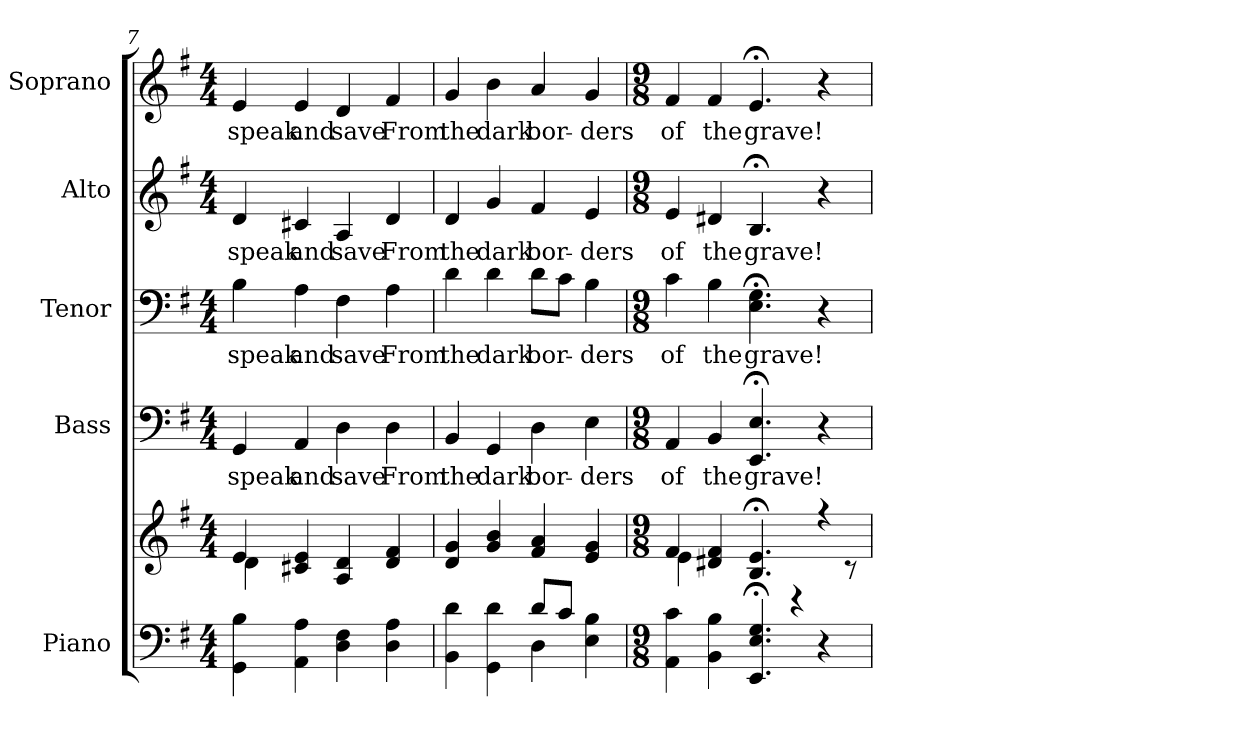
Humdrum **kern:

**kern	**kern	**kern	**text	**kern	**text	**kern	**text	**kern	**text
*part5	*part5	*part4	*part4	*part3	*part3	*part2	*part2	*part1	*part1
*staff6	*staff5	*staff4	*staff4	*staff3	*staff3	*staff2	*staff2	*staff1	*staff1
*I"Piano	*	*I"Bass	*	*I"Tenor	*	*I"Alto	*	*I"Soprano	*
*I'Pno.	*	*I'B.	*	*I'T.	*	*I'A.	*	*I'S.	*
!!LO:PB:g=z
*clefF4	*clefG2	*clefF4	*	*clefF4	*	*clefG2	*	*clefG2	*
*k[f#]	*k[f#]	*k[f#]	*	*k[f#]	*	*k[f#]	*	*k[f#]	*
*G:	*G:	*G:	*	*G:	*	*G:	*	*G:	*
*M4/4	*M4/4	*M4/4	*	*M4/4	*	*M4/4	*	*M4/4	*
=7	=7	=7	=7	=7	=7	=7	=7	=7	=7
*	*^	*	*	*	*	*	*	*	*
!	!	!	!	!LO:LY:b:color=#000000	!	!	!	!	!	!
!	!	!	!	!	!	!LO:LY:b:color=#000000	!	!	!	!
!	!	!	!	!	!	!	!	!LO:LY:b:color=#000000	!	!
!	!	!	!	!	!	!	!	!	!	!LO:LY:b:color=#000000
4GGi\ 4Bi	4ei/	4di\	4GGi/	speak	4Bi\	speak	4di/	speak	4ei/	speak
!	!	!	!	!LO:LY:b:color=#000000	!	!	!	!	!	!
!	!	!	!	!	!	!LO:LY:b:color=#000000	!	!	!	!
!	!	!	!	!	!	!	!	!LO:LY:b:color=#000000	!	!
!	!	!	!	!	!	!	!	!	!	!LO:LY:b:color=#000000
4AAi\ 4Ai	4c#Xi/ 4ei	4ryy	4AAi/	and	4Ai\	and	4c#Xi/	and	4ei/	and
!	!	!	!	!LO:LY:b:color=#000000	!	!	!	!	!	!
!	!	!	!	!	!	!LO:LY:b:color=#000000	!	!	!	!
!	!	!	!	!	!	!	!	!LO:LY:b:color=#000000	!	!
!	!	!	!	!	!	!	!	!	!	!LO:LY:b:color=#000000
4Di\ 4F#i	4Ai/ 4di	2ryy	4Di\	save	4F#i\	save	4Ai/	save	4di/	save
!	!	!	!	!LO:LY:b:color=#000000	!	!	!	!	!	!
!	!	!	!	!	!	!LO:LY:b:color=#000000	!	!	!	!
!	!	!	!	!	!	!	!	!LO:LY:b:color=#000000	!	!
!	!	!	!	!	!	!	!	!	!	!LO:LY:b:color=#000000
4Di\ 4Ai	4di/ 4f#i	.	4Di\	From	4Ai\	From	4di/	From	4f#i/	From
*	*v	*v	*	*	*	*	*	*	*	*
=8	=8	=8	=8	=8	=8	=8	=8	=8	=8
*^	*	*	*	*	*	*	*	*	*
!	!	!	!	!LO:LY:b:color=#000000	!	!	!	!	!	!
!	!	!	!	!	!	!LO:LY:b:color=#000000	!	!	!	!
!	!	!	!	!	!	!	!	!LO:LY:b:color=#000000	!	!
!	!	!	!	!	!	!	!	!	!	!LO:LY:b:color=#000000
4BBi\ 4di	2ryy	4di/ 4gi	4BBi/	the	4di\	the	4di/	the	4gi/	the
!	!	!	!	!LO:LY:b:color=#000000	!	!	!	!	!	!
!	!	!	!	!	!	!LO:LY:b:color=#000000	!	!	!	!
!	!	!	!	!	!	!	!	!LO:LY:b:color=#000000	!	!
!	!	!	!	!	!	!	!	!	!	!LO:LY:b:color=#000000
4GGi\ 4di	.	4gi/ 4bi	4GGi/	dark	4di\	dark	4gi/	dark	4bi\	dark
!	!	!	!	!LO:LY:b:color=#000000	!	!	!	!	!	!
!	!	!	!	!	!	!LO:LY:b:color=#000000	!	!	!	!
!	!	!	!	!	!	!	!	!LO:LY:b:color=#000000	!	!
!	!	!	!	!	!	!	!	!	!	!LO:LY:b:color=#000000
8di/L	4Di\	4f#i/ 4ai	4Di\	bor-	8di\L	bor-	4f#i/	bor-	4ai/	bor-
8ci/J	.	.	.	.	8ci\J	.	.	.	.	.
!	!	!	!	!LO:LY:b:color=#000000	!	!	!	!	!	!
!	!	!	!	!	!	!LO:LY:b:color=#000000	!	!	!	!
!	!	!	!	!	!	!	!	!LO:LY:b:color=#000000	!	!
!	!	!	!	!	!	!	!	!	!	!LO:LY:b:color=#000000
4Ei\ 4Bi	4ryy	4ei/ 4gi	4Ei\	-ders	4Bi\	-ders	4ei/	-ders	4gi/	-ders
*v	*v	*	*	*	*	*	*	*	*	*
=9	=9	=9	=9	=9	=9	=9	=9	=9	=9
*M9/8	*M9/8	*M9/8	*	*M9/8	*	*M9/8	*	*M9/8	*
*	*^	*	*	*	*	*	*	*	*
*^	*	*	*	*	*	*	*	*	*	*
!	!	!	!	!	!LO:LY:b:color=#000000	!	!	!	!	!	!
*v	*v	*	*	*	*	*	*	*	*	*	*
*^	*	*	*	*	*	*	*	*	*	*
!	!	!	!	!	!	!	!LO:LY:b:color=#000000	!	!	!	!
*v	*v	*	*	*	*	*	*	*	*	*	*
*^	*	*	*	*	*	*	*	*	*	*
!	!	!	!	!	!	!	!	!	!LO:LY:b:color=#000000	!	!
*v	*v	*	*	*	*	*	*	*	*	*	*
*^	*	*	*	*	*	*	*	*	*	*
!	!	!	!	!	!	!	!	!	!	!	!LO:LY:b:color=#000000
*v	*v	*	*	*	*	*	*	*	*	*	*
4AAi\ 4ci	4f#i/	4ei\	4AAi/	of	4ci\	of	4ei/	of	4f#i/	of
!	!	!	!	!LO:LY:b:color=#000000	!	!	!	!	!	!
!	!	!	!	!	!	!LO:LY:b:color=#000000	!	!	!	!
!	!	!	!	!	!	!	!	!LO:LY:b:color=#000000	!	!
!	!	!	!	!	!	!	!	!	!	!LO:LY:b:color=#000000
4BBi\ 4Bi	4d#Xi/ 4f#i	4ryy	4BBi/	the	4Bi\	the	4d#Xi/	the	4f#i/	the
!	!	!	!	!LO:LY:b:color=#000000	!	!	!	!	!	!
!	!	!	!	!	!	!LO:LY:b:color=#000000	!	!	!	!
!	!	!	!	!	!	!	!	!LO:LY:b:color=#000000	!	!
!	!	!	!	!	!	!	!	!	!	!LO:LY:b:color=#000000
4.EEi/; 4.Ei; 4.Gi;	4.Bi/; 4.ei;	4ryy	4.EEi/; 4.Ei;	grave!	4.Ei\; 4.Gi;	grave!	4.B;i/	grave!	4.e;i/	grave!
.	.	4r	.	.	.	.	.	.	.	.
4r	4r	.	4r	.	4r	.	4r	.	4r	.
.	.	8r	.	.	.	.	.	.	.	.
*	*v	*v	*	*	*	*	*	*	*	*
=	=	=	=	=	=	=	=	=	=
*-	*-	*-	*-	*-	*-	*-	*-	*-	*-
